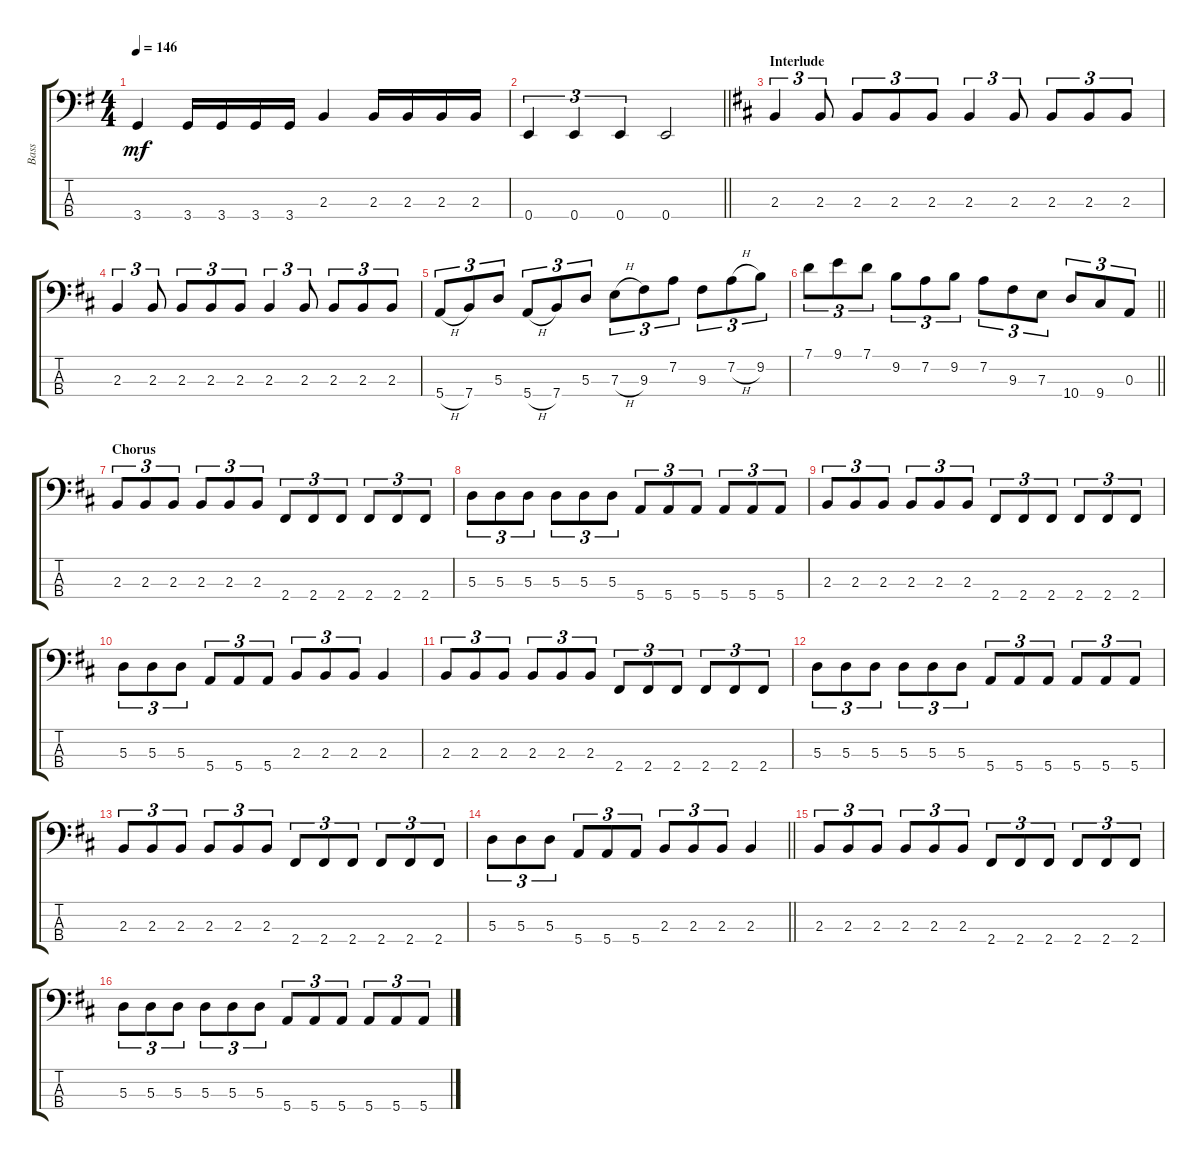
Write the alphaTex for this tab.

\track ("Bass" "Bass") {instrument electricbassfinger}
\staff {score tabs}
\tuning (G2 D2 A1 E1) {hide}
\ts (4 4)
\tempo 146
\clef f4
\ks eminor
3.4.4{dy mf} 3.4.16 3.4.16 3.4.16 3.4.16 2.3.4 2.3.16 2.3.16 2.3.16 2.3.16 |
\barLineRight lightlight
0.4.4{tu (3 2)} 0.4.4{tu (3 2)} 0.4.4{tu (3 2)} 0.4.2 |
\section ("" "Interlude")
\ks bminor
2.3.4{tu (3 2)} 2.3.8{tu (3 2)} 2.3.8{tu (3 2)} 2.3.8{tu (3 2)} 2.3.8{tu (3 2)} 2.3.4{tu (3 2)} 2.3.8{tu (3 2)} 2.3.8{tu (3 2)} 2.3.8{tu (3 2)} 2.3.8{tu (3 2)} |
2.3.4{tu (3 2)} 2.3.8{tu (3 2)} 2.3.8{tu (3 2)} 2.3.8{tu (3 2)} 2.3.8{tu (3 2)} 2.3.4{tu (3 2)} 2.3.8{tu (3 2)} 2.3.8{tu (3 2)} 2.3.8{tu (3 2)} 2.3.8{tu (3 2)} |
5.4{h}.8{tu (3 2)} 7.4.8{tu (3 2)} 5.3.8{tu (3 2)} 5.4{h}.8{tu (3 2)} 7.4.8{tu (3 2)} 5.3.8{tu (3 2)} 7.3{h}.8{tu (3 2)} 9.3.8{tu (3 2)} 7.2.8{tu (3 2)} 9.3.8{tu (3 2)} 7.2{h}.8{tu (3 2)} 9.2.8{tu (3 2)} |
\barLineRight lightlight
7.1.8{tu (3 2)} 9.1.8{tu (3 2)} 7.1.8{tu (3 2)} 9.2.8{tu (3 2)} 7.2.8{tu (3 2)} 9.2.8{tu (3 2)} 7.2.8{tu (3 2)} 9.3.8{tu (3 2)} 7.3.8{tu (3 2)} 10.4.8{tu (3 2)} 9.4.8{tu (3 2)} 0.3.8{tu (3 2)} |
\section ("" "Chorus")
2.3.8{tu (3 2)} 2.3.8{tu (3 2)} 2.3.8{tu (3 2)} 2.3.8{tu (3 2)} 2.3.8{tu (3 2)} 2.3.8{tu (3 2)} 2.4.8{tu (3 2)} 2.4.8{tu (3 2)} 2.4.8{tu (3 2)} 2.4.8{tu (3 2)} 2.4.8{tu (3 2)} 2.4.8{tu (3 2)} |
5.3.8{tu (3 2)} 5.3.8{tu (3 2)} 5.3.8{tu (3 2)} 5.3.8{tu (3 2)} 5.3.8{tu (3 2)} 5.3.8{tu (3 2)} 5.4.8{tu (3 2)} 5.4.8{tu (3 2)} 5.4.8{tu (3 2)} 5.4.8{tu (3 2)} 5.4.8{tu (3 2)} 5.4.8{tu (3 2)} |
2.3.8{tu (3 2)} 2.3.8{tu (3 2)} 2.3.8{tu (3 2)} 2.3.8{tu (3 2)} 2.3.8{tu (3 2)} 2.3.8{tu (3 2)} 2.4.8{tu (3 2)} 2.4.8{tu (3 2)} 2.4.8{tu (3 2)} 2.4.8{tu (3 2)} 2.4.8{tu (3 2)} 2.4.8{tu (3 2)} |
5.3.8{tu (3 2)} 5.3.8{tu (3 2)} 5.3.8{tu (3 2)} 5.4.8{tu (3 2)} 5.4.8{tu (3 2)} 5.4.8{tu (3 2)} 2.3.8{tu (3 2)} 2.3.8{tu (3 2)} 2.3.8{tu (3 2)} 2.3.4 |
2.3.8{tu (3 2)} 2.3.8{tu (3 2)} 2.3.8{tu (3 2)} 2.3.8{tu (3 2)} 2.3.8{tu (3 2)} 2.3.8{tu (3 2)} 2.4.8{tu (3 2)} 2.4.8{tu (3 2)} 2.4.8{tu (3 2)} 2.4.8{tu (3 2)} 2.4.8{tu (3 2)} 2.4.8{tu (3 2)} |
5.3.8{tu (3 2)} 5.3.8{tu (3 2)} 5.3.8{tu (3 2)} 5.3.8{tu (3 2)} 5.3.8{tu (3 2)} 5.3.8{tu (3 2)} 5.4.8{tu (3 2)} 5.4.8{tu (3 2)} 5.4.8{tu (3 2)} 5.4.8{tu (3 2)} 5.4.8{tu (3 2)} 5.4.8{tu (3 2)} |
2.3.8{tu (3 2)} 2.3.8{tu (3 2)} 2.3.8{tu (3 2)} 2.3.8{tu (3 2)} 2.3.8{tu (3 2)} 2.3.8{tu (3 2)} 2.4.8{tu (3 2)} 2.4.8{tu (3 2)} 2.4.8{tu (3 2)} 2.4.8{tu (3 2)} 2.4.8{tu (3 2)} 2.4.8{tu (3 2)} |
\barLineRight lightlight
5.3.8{tu (3 2)} 5.3.8{tu (3 2)} 5.3.8{tu (3 2)} 5.4.8{tu (3 2)} 5.4.8{tu (3 2)} 5.4.8{tu (3 2)} 2.3.8{tu (3 2)} 2.3.8{tu (3 2)} 2.3.8{tu (3 2)} 2.3.4 |
\section ("" "")
2.3.8{tu (3 2)} 2.3.8{tu (3 2)} 2.3.8{tu (3 2)} 2.3.8{tu (3 2)} 2.3.8{tu (3 2)} 2.3.8{tu (3 2)} 2.4.8{tu (3 2)} 2.4.8{tu (3 2)} 2.4.8{tu (3 2)} 2.4.8{tu (3 2)} 2.4.8{tu (3 2)} 2.4.8{tu (3 2)} |
5.3.8{tu (3 2)} 5.3.8{tu (3 2)} 5.3.8{tu (3 2)} 5.3.8{tu (3 2)} 5.3.8{tu (3 2)} 5.3.8{tu (3 2)} 5.4.8{tu (3 2)} 5.4.8{tu (3 2)} 5.4.8{tu (3 2)} 5.4.8{tu (3 2)} 5.4.8{tu (3 2)} 5.4.8{tu (3 2)}
